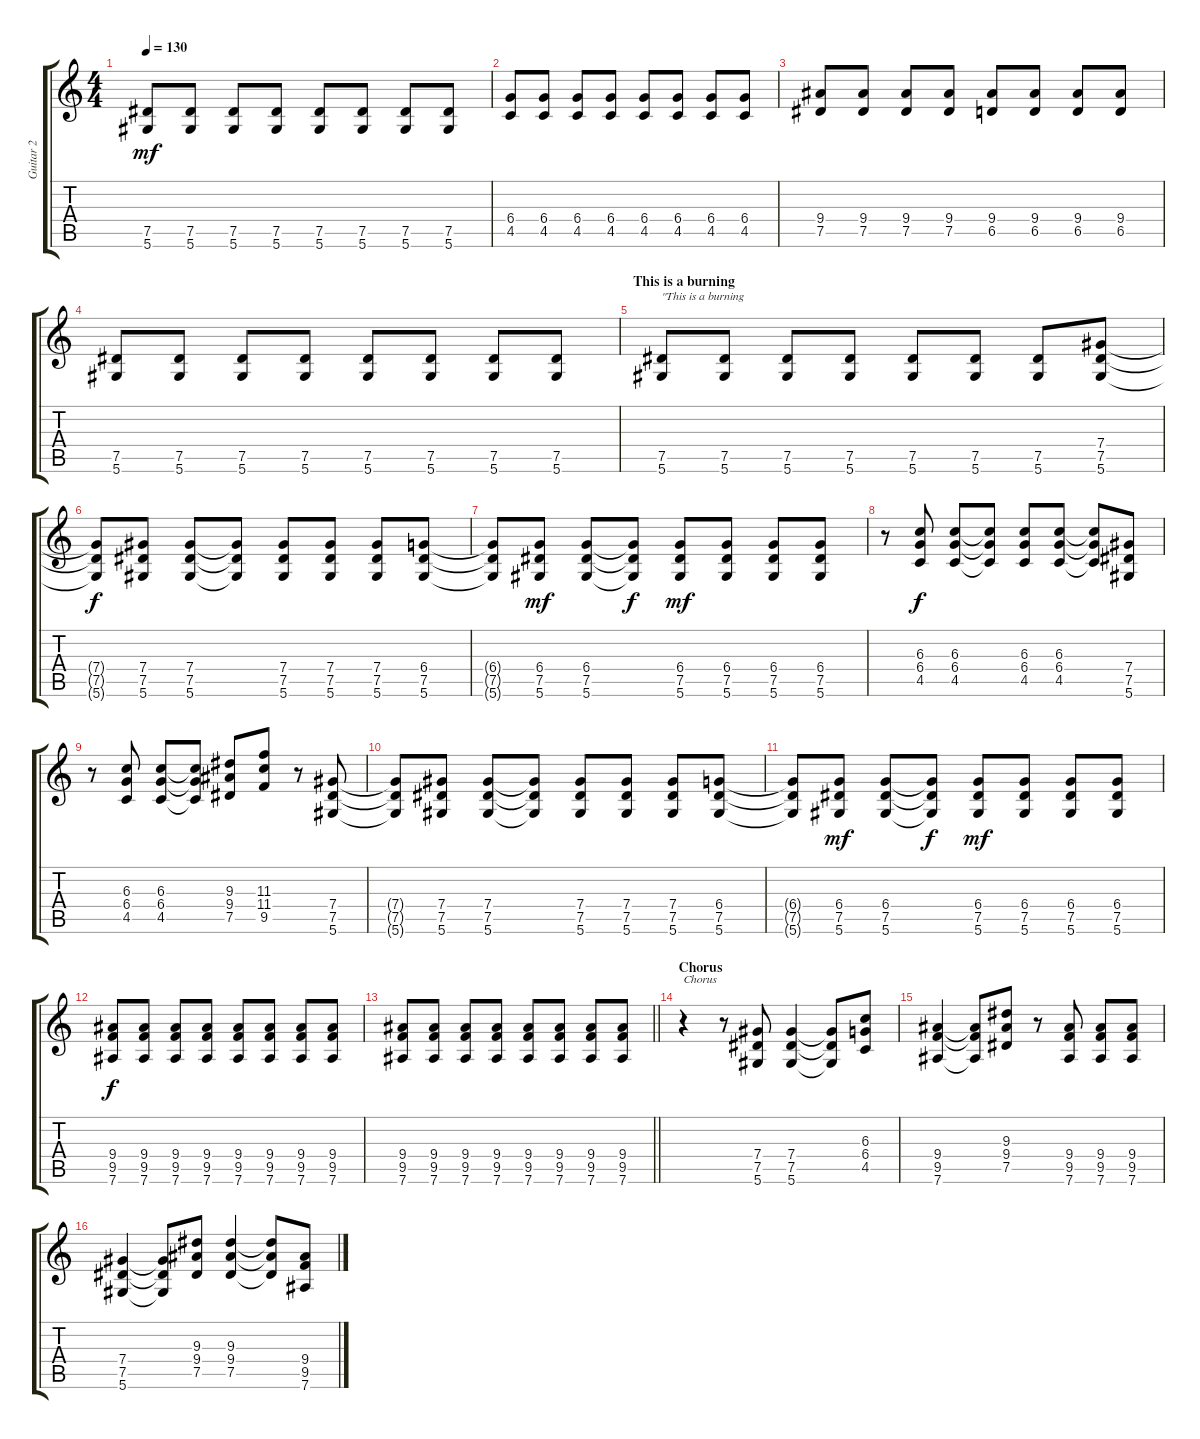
\track ("Guitar 2" "Guitar 2") {instrument distortionguitar}
\staff {score tabs}
\tuning (Eb4 Bb3 Gb3 Db3 Ab2 Eb2) {hide}
\ts (4 4)
\tempo 130
\clef g2
\ks c
(7.5 5.6).8{dy mf volume 14} (7.5 5.6).8 (7.5 5.6).8 (7.5 5.6).8 (7.5 5.6).8 (7.5 5.6).8 (7.5 5.6).8 (7.5 5.6).8 |
(6.4 4.5).8{volume 14} (6.4 4.5).8 (6.4 4.5).8 (6.4 4.5).8 (6.4 4.5).8 (6.4 4.5).8 (6.4 4.5).8 (6.4 4.5).8 |
(9.4 7.5).8 (9.4 7.5).8 (9.4 7.5).8 (9.4 7.5).8 (9.4 6.5).8 (9.4 6.5).8 (9.4 6.5).8 (9.4 6.5).8 |
(7.5 5.6).8{volume 14} (7.5 5.6).8 (7.5 5.6).8 (7.5 5.6).8 (7.5 5.6).8 (7.5 5.6).8 (7.5 5.6).8 (7.5 5.6).8 |
\section ("" "This is a burning")
(7.5 5.6).8{txt "\"This is a burning" volume 14} (7.5 5.6).8 (7.5 5.6).8 (7.5 5.6).8 (7.5 5.6).8 (7.5 5.6).8 (7.5 5.6).8 (7.4 7.5 5.6).8{volume 13} |
(7.4{t} 7.5{t} 5.6{t}).8{dy f} (7.4 7.5 5.6).8 (7.4 7.5 5.6).8 (7.4{t} 7.5{t} 5.6{t}).8 (7.4 7.5 5.6).8 (7.4 7.5 5.6).8 (7.4 7.5 5.6).8 (6.4 7.5 5.6).8 |
(6.4{t} 7.5{t} 5.6{t}).8 (6.4 7.5 5.6).8{dy mf} (6.4 7.5 5.6).8 (6.4{t} 7.5{t} 5.6{t}).8{dy f} (6.4 7.5 5.6).8{dy mf} (6.4 7.5 5.6).8 (6.4 7.5 5.6).8 (6.4 7.5 5.6).8 |
r.8 (6.3 6.4 4.5).8{dy f} (6.3 6.4 4.5).8 (6.3{t} 6.4{t} 4.5{t}).8 (6.3 6.4 4.5).8 (6.3 6.4 4.5).8 (6.3{t} 6.4{t} 4.5{t}).8 (7.4 7.5 5.6).8 |
r.8 (6.3 6.4 4.5).8 (6.3 6.4 4.5).8 (6.3{t} 6.4{t} 4.5{t}).8 (9.3 9.4 7.5).8 (11.3 11.4 9.5).8 r.8 (7.4 7.5 5.6).8 |
(7.4{t} 7.5{t} 5.6{t}).8 (7.4 7.5 5.6).8 (7.4 7.5 5.6).8 (7.4{t} 7.5{t} 5.6{t}).8 (7.4 7.5 5.6).8 (7.4 7.5 5.6).8 (7.4 7.5 5.6).8 (6.4 7.5 5.6).8 |
(6.4{t} 7.5{t} 5.6{t}).8 (6.4 7.5 5.6).8{dy mf} (6.4 7.5 5.6).8 (6.4{t} 7.5{t} 5.6{t}).8{dy f} (6.4 7.5 5.6).8{dy mf} (6.4 7.5 5.6).8 (6.4 7.5 5.6).8 (6.4 7.5 5.6).8 |
(9.4 9.5 7.6).8{dy f} (9.4 9.5 7.6).8 (9.4 9.5 7.6).8 (9.4 9.5 7.6).8 (9.4 9.5 7.6).8 (9.4 9.5 7.6).8 (9.4 9.5 7.6).8 (9.4 9.5 7.6).8 |
\barLineRight lightlight
(9.4 9.5 7.6).8 (9.4 9.5 7.6).8 (9.4 9.5 7.6).8 (9.4 9.5 7.6).8 (9.4 9.5 7.6).8 (9.4 9.5 7.6).8 (9.4 9.5 7.6).8 (9.4 9.5 7.6).8 |
\section ("" "Chorus")
r.4{txt "Chorus"} r.8 (7.4 7.5 5.6).8 (7.4 7.5 5.6).4 (7.4{t} 7.5{t} 5.6{t}).8 (6.3 6.4 4.5).8 |
(9.4 9.5 7.6).4 (9.4{t} 9.5{t} 7.6{t}).8 (9.3 9.4 7.5).8 r.8 (9.4 9.5 7.6).8 (9.4 9.5 7.6).8 (9.4 9.5 7.6).8 |
(7.4 7.5 5.6).4 (7.4{t} 7.5{t} 5.6{t}).8 (9.3 9.4 7.5).8 (9.3 9.4 7.5).4 (9.3{t} 9.4{t} 7.5{t}).8 (9.4 9.5 7.6).8
